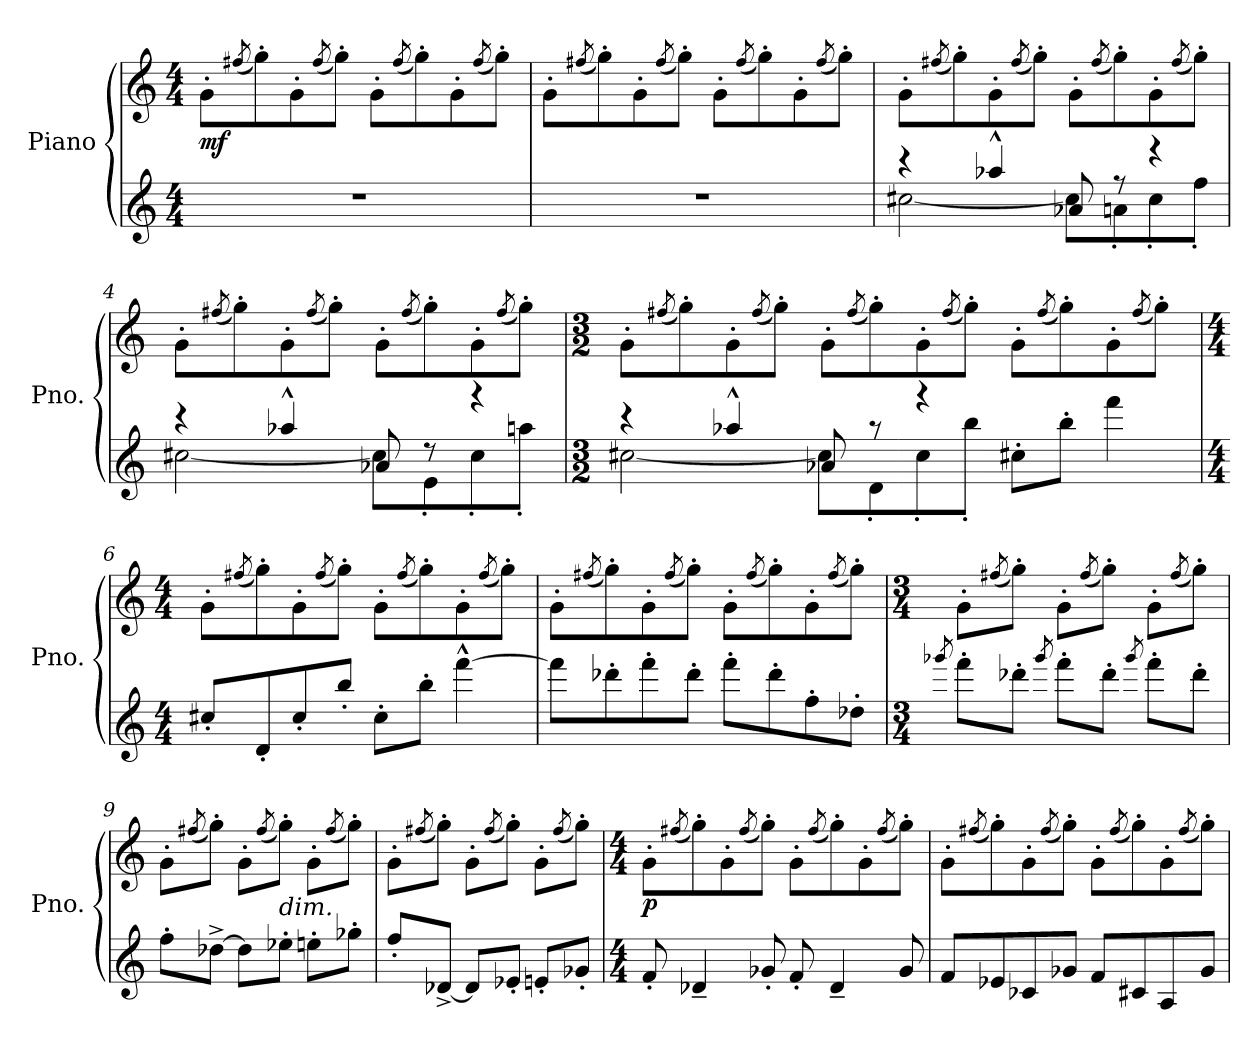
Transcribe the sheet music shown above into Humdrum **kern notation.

**kern	**kern	**dynam
*part1	*part1	*part1
*staff2	*staff1	*staff1/2
*I"Piano	*	*
*I'Pno.	*	*
*clefG2	*clefG2	*
*k[]	*k[]	*
*M4/4	*M4/4	*
*MM160	*MM160	*
=1	=1	=1
!	!	!LO:DY:b
1r	8g'\L	mf
.	(<8qff#X/	.
.	8gg'\)	.
.	8g'\	.
.	(<8qff#/	.
.	8gg'\J)	.
.	8g'\L	.
.	(<8qff#/	.
.	8gg'\)	.
.	8g'\	.
.	(<8qff#/	.
.	8gg'\J)	.
=2	=2	=2
1r	8g'\L	.
.	(<8qff#X/	.
.	8gg'\)	.
.	8g'\	.
.	(<8qff#/	.
.	8gg'\J)	.
.	8g'\L	.
.	(<8qff#/	.
.	8gg'\)	.
.	8g'\	.
.	(<8qff#/	.
.	8gg'\J)	.
=3	=3	=3
*^	*	*
4r	[2cc#X\	8g'\L	.
.	.	(<8qff#X/	.
.	.	8gg'\)	.
4aa-X^^/	.	8g'\	.
.	.	(<8qff#/	.
.	.	8gg'\J)	.
8a-X/	8cc#\L]	8g'\L	.
.	.	(<8qff#/	.
8r	8an'\	8gg'\)	.
4r	8cc#'\	8g'\	.
.	.	(<8qff#/	.
.	8ff'\J	8gg'\J)	.
!!LO:LB:g=z
=4	=4	=4	=4
4r	[2cc#X\	8g'\L	.
.	.	(<8qff#X/	.
.	.	8gg'\)	.
4aa-X^^/	.	8g'\	.
.	.	(<8qff#/	.
.	.	8gg'\J)	.
8a-X/	8cc#\L]	8g'\L	.
.	.	(<8qff#/	.
8r	8e'\	8gg'\)	.
4r	8cc#'\	8g'\	.
.	.	(<8qff#/	.
.	8aan'\J	8gg'\J)	.
=5	=5	=5	=5
*M3/2	*	*M3/2	*
4r	[2cc#X\	8g'\L	.
.	.	(<8qff#X/	.
.	.	8gg'\)	.
4aa-X^^/	.	8g'\	.
.	.	(<8qff#/	.
.	.	8gg'\J)	.
8a-X/	8cc#\L]	8g'\L	.
.	.	(<8qff#/	.
8r	8d'\	8gg'\)	.
4r	8cc#'\	8g'\	.
.	.	(<8qff#/	.
.	8bb'\J	8gg'\J)	.
8ryy	8cc#X'\L	8g'\L	.
.	.	(<8qff#/	.
8ryy	8bb'\J	8gg'\)	.
4fff\	4ryy	8g'\	.
.	.	(<8qff#/	.
.	.	8gg'\J)	.
*v	*v	*	*
!!LO:LB:g=z
=6	=6	=6
*M4/4	*M4/4	*
8cc#X'/L	8g'\L	.
.	(<8qff#X/	.
8d'/	8gg'\)	.
8cc#'/	8g'\	.
.	(<8qff#/	.
8bb'/J	8gg'\J)	.
8cc#'\L	8g'\L	.
.	(<8qff#/	.
8bb'\J	8gg'\)	.
[4fff^^\	8g'\	.
.	(<8qff#/	.
.	8gg'\J)	.
=7	=7	=7
8fff\L]	8g'\L	.
.	(<8qff#X/	.
8ddd-X'\	8gg'\)	.
8fff'\	8g'\	.
.	(<8qff#/	.
8ddd-'\J	8gg'\J)	.
8fff'\L	8g'\L	.
.	(<8qff#/	.
8ddd-'\	8gg'\)	.
8ff'\	8g'\	.
.	(<8qff#/	.
8dd-X'\J	8gg'\J)	.
=8	=8	=8
*M3/4	*M3/4	*
8qggg-X/	.	.
8fff'\L	8g'\L	.
.	(<8qff#X/	.
8ddd-X'\J	8gg'\J)	.
8qggg-/	.	.
8fff'\L	8g'\L	.
.	(<8qff#/	.
8ddd-'\J	8gg'\J)	.
8qggg-/	.	.
8fff'\L	8g'\L	.
.	(<8qff#/	.
8ddd-'\J	8gg'\J)	.
!!LO:LB:g=z
=9	=9	=9
8ff'\L	8g'\L	.
.	(<8qff#X/	.
[8dd-X^\J	8gg'\J)	.
8dd-\L]	8g'\L	.
.	(<8qff#/	.
!	!LO:TX:b:i:t=dim.	!
8ee-X'\J	8gg'\J)	.
8een'\L	8g'\L	.
.	(<8qff#/	.
8gg-X'\J	8gg'\J)	.
=10	=10	=10
8ff'/L	8g'\L	.
.	(<8qff#X/	.
[8d-X^/J	8gg'\J)	.
8d-/L]	8g'\L	.
.	(<8qff#/	.
8e-X'/J	8gg'\J)	.
8en'/L	8g'\L	.
.	(<8qff#/	.
8g-X'/J	8gg'\J)	.
=11	=11	=11
*M4/4	*M4/4	*
!	!	!LO:DY:b
8f'/	8g'\L	p
.	(<8qff#X/	.
4d-X~/	8gg'\)	.
.	8g'\	.
.	(<8qff#/	.
8g-X'/	8gg'\J)	.
8f'/	8g'\L	.
.	(<8qff#/	.
4d-~/	8gg'\)	.
.	8g'\	.
.	(<8qff#/	.
8g-/	8gg'\J)	.
!!LO:LB:g=z
=12	=12	=12
8f/L	8g'\L	.
.	(<8qff#X/	.
8e-X/	8gg'\)	.
8c-X/	8g'\	.
.	(<8qff#/	.
8g-X/J	8gg'\J)	.
8f/L	8g'\L	.
.	(<8qff#/	.
8c#X/	8gg'\)	.
8A/	8g'\	.
.	(<8qff#/	.
8g-/J	8gg'\J)	.
=	=	=
*-	*-	*-
